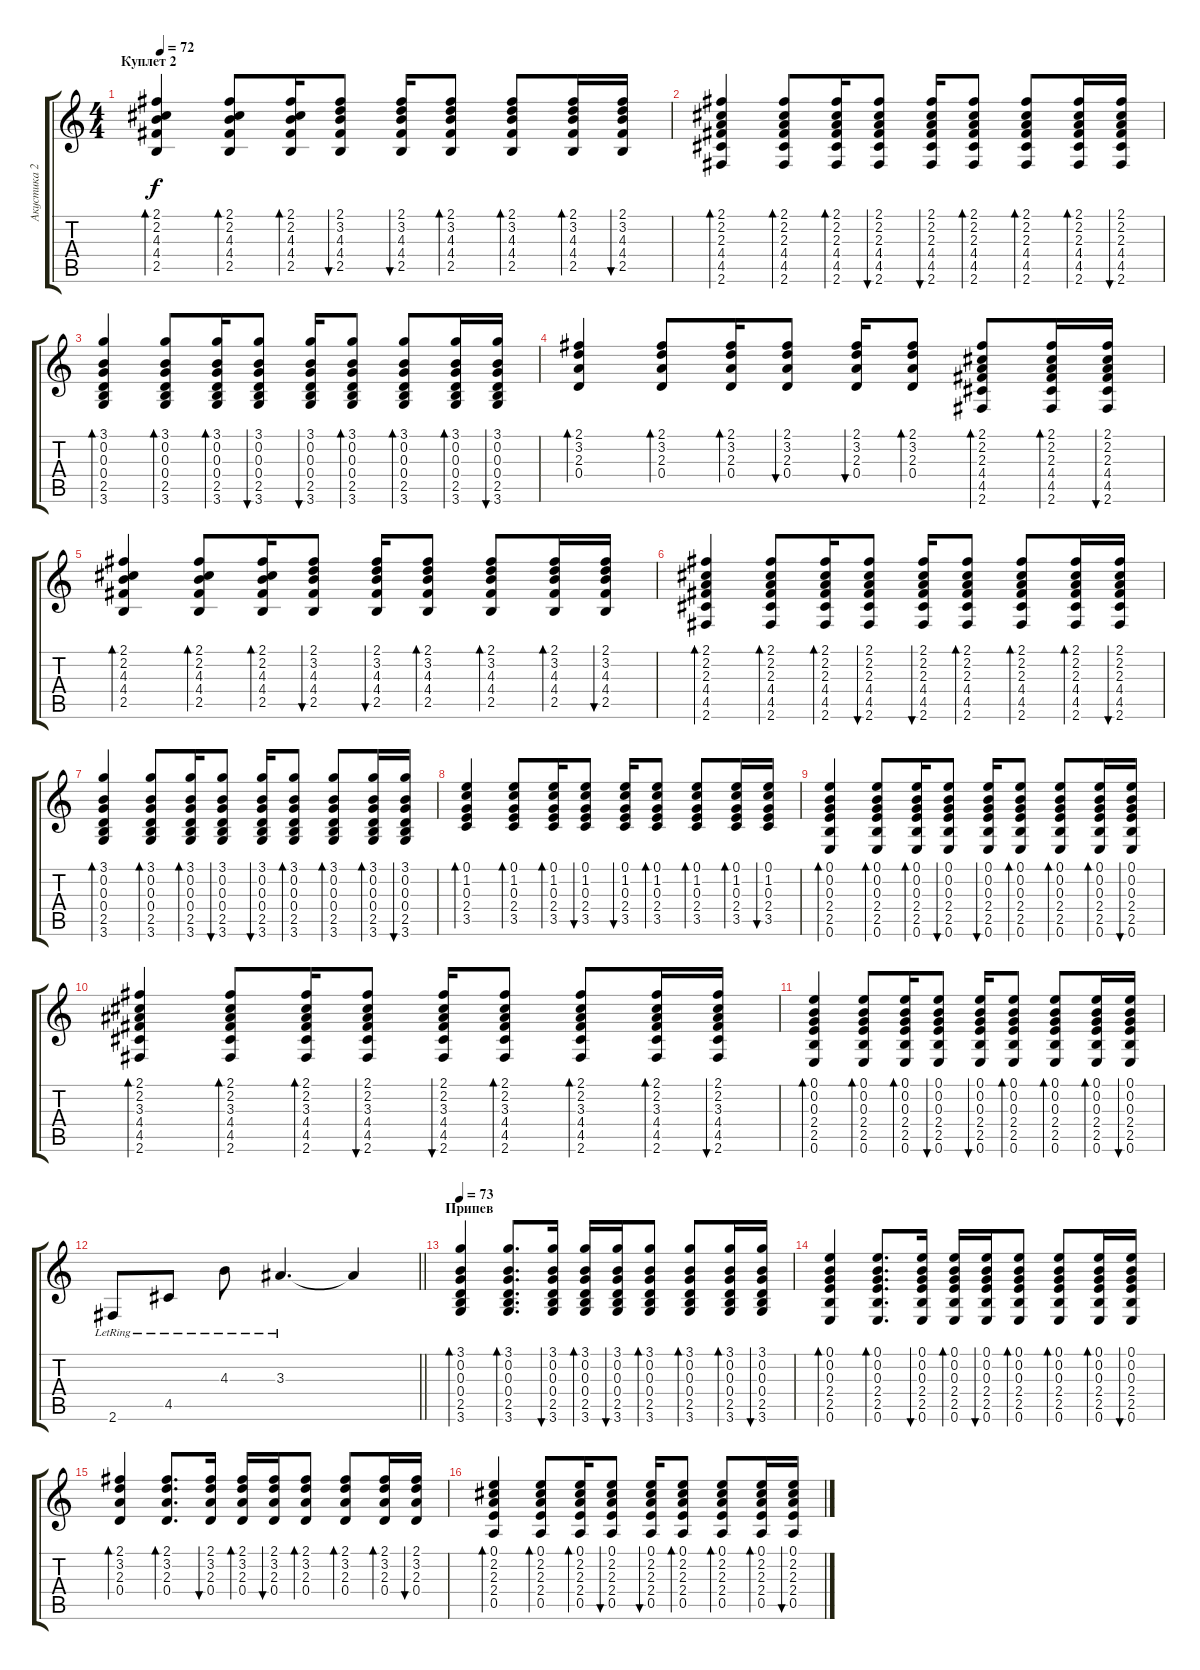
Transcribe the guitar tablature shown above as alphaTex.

\track ("Акустика 2" "Акустика 2") {instrument acousticguitarsteel}
\staff {score tabs}
\tuning (E4 B3 G3 D3 A2 E2) {hide}
\ts (4 4)
\section ("" "Куплет 2")
\tempo 72
\clef g2
\ks c
(2.1 2.2 4.3 4.4 2.5).4{bd 30 dy f} (2.1 2.2 4.3 4.4 2.5).8{bd 30} (2.1 2.2 4.3 4.4 2.5).16{bd 30} (2.1 3.2 4.3 4.4 2.5).8{bu 30} (2.1 3.2 4.3 4.4 2.5).16{bu 30} (2.1 3.2 4.3 4.4 2.5).8{bd 30} (2.1 3.2 4.3 4.4 2.5).8{bd 30} (2.1 3.2 4.3 4.4 2.5).16{bd 30} (2.1 3.2 4.3 4.4 2.5).16{bu 30} |
(2.1 2.2 2.3 4.4 4.5 2.6).4{bd 30} (2.1 2.2 2.3 4.4 4.5 2.6).8{bd 30} (2.1 2.2 2.3 4.4 4.5 2.6).16{bd 30} (2.1 2.2 2.3 4.4 4.5 2.6).8{bu 30} (2.1 2.2 2.3 4.4 4.5 2.6).16{bu 30} (2.1 2.2 2.3 4.4 4.5 2.6).8{bd 30} (2.1 2.2 2.3 4.4 4.5 2.6).8{bd 30} (2.1 2.2 2.3 4.4 4.5 2.6).16{bd 30} (2.1 2.2 2.3 4.4 4.5 2.6).16{bu 30} |
(3.1 0.2 0.3 0.4 2.5 3.6).4{bd 30} (3.1 0.2 0.3 0.4 2.5 3.6).8{bd 30} (3.1 0.2 0.3 0.4 2.5 3.6).16{bd 30} (3.1 0.2 0.3 0.4 2.5 3.6).8{bu 30} (3.1 0.2 0.3 0.4 2.5 3.6).16{bu 30} (3.1 0.2 0.3 0.4 2.5 3.6).8{bd 30} (3.1 0.2 0.3 0.4 2.5 3.6).8{bd 30} (3.1 0.2 0.3 0.4 2.5 3.6).16{bd 30} (3.1 0.2 0.3 0.4 2.5 3.6).16{bu 30} |
(2.1 3.2 2.3 0.4).4{bd 30} (2.1 3.2 2.3 0.4).8{bd 30} (2.1 3.2 2.3 0.4).16{bd 30} (2.1 3.2 2.3 0.4).8{bu 30} (2.1 3.2 2.3 0.4).16{bu 30} (2.1 3.2 2.3 0.4).8{bd 30} (2.1 2.2 2.3 4.4 4.5 2.6).8{bd 30} (2.1 2.2 2.3 4.4 4.5 2.6).16{bd 30} (2.1 2.2 2.3 4.4 4.5 2.6).16{bu 30} |
(2.1 2.2 4.3 4.4 2.5).4{bd 30} (2.1 2.2 4.3 4.4 2.5).8{bd 30} (2.1 2.2 4.3 4.4 2.5).16{bd 30} (2.1 3.2 4.3 4.4 2.5).8{bu 30} (2.1 3.2 4.3 4.4 2.5).16{bu 30} (2.1 3.2 4.3 4.4 2.5).8{bd 30} (2.1 3.2 4.3 4.4 2.5).8{bd 30} (2.1 3.2 4.3 4.4 2.5).16{bd 30} (2.1 3.2 4.3 4.4 2.5).16{bu 30} |
(2.1 2.2 2.3 4.4 4.5 2.6).4{bd 30} (2.1 2.2 2.3 4.4 4.5 2.6).8{bd 30} (2.1 2.2 2.3 4.4 4.5 2.6).16{bd 30} (2.1 2.2 2.3 4.4 4.5 2.6).8{bu 30} (2.1 2.2 2.3 4.4 4.5 2.6).16{bu 30} (2.1 2.2 2.3 4.4 4.5 2.6).8{bd 30} (2.1 2.2 2.3 4.4 4.5 2.6).8{bd 30} (2.1 2.2 2.3 4.4 4.5 2.6).16{bd 30} (2.1 2.2 2.3 4.4 4.5 2.6).16{bu 30} |
(3.1 0.2 0.3 0.4 2.5 3.6).4{bd 30} (3.1 0.2 0.3 0.4 2.5 3.6).8{bd 30} (3.1 0.2 0.3 0.4 2.5 3.6).16{bd 30} (3.1 0.2 0.3 0.4 2.5 3.6).8{bu 30} (3.1 0.2 0.3 0.4 2.5 3.6).16{bu 30} (3.1 0.2 0.3 0.4 2.5 3.6).8{bd 30} (3.1 0.2 0.3 0.4 2.5 3.6).8{bd 30} (3.1 0.2 0.3 0.4 2.5 3.6).16{bd 30} (3.1 0.2 0.3 0.4 2.5 3.6).16{bu 30} |
(0.1 1.2 0.3 2.4 3.5).4{bd 30} (0.1 1.2 0.3 2.4 3.5).8{bd 30} (0.1 1.2 0.3 2.4 3.5).16{bd 30} (0.1 1.2 0.3 2.4 3.5).8{bu 30} (0.1 1.2 0.3 2.4 3.5).16{bu 30} (0.1 1.2 0.3 2.4 3.5).8{bd 30} (0.1 1.2 0.3 2.4 3.5).8{bd 30} (0.1 1.2 0.3 2.4 3.5).16{bd 30} (0.1 1.2 0.3 2.4 3.5).16{bu 30} |
(0.1 0.2 0.3 2.4 2.5 0.6).4{bd 30} (0.1 0.2 0.3 2.4 2.5 0.6).8{bd 30} (0.1 0.2 0.3 2.4 2.5 0.6).16{bd 30} (0.1 0.2 0.3 2.4 2.5 0.6).8{bu 30} (0.1 0.2 0.3 2.4 2.5 0.6).16{bu 30} (0.1 0.2 0.3 2.4 2.5 0.6).8{bd 30} (0.1 0.2 0.3 2.4 2.5 0.6).8{bd 30} (0.1 0.2 0.3 2.4 2.5 0.6).16{bd 30} (0.1 0.2 0.3 2.4 2.5 0.6).16{bu 30} |
(2.1 2.2 3.3 4.4 4.5 2.6).4{bd 30} (2.1 2.2 3.3 4.4 4.5 2.6).8{bd 30} (2.1 2.2 3.3 4.4 4.5 2.6).16{bd 30} (2.1 2.2 3.3 4.4 4.5 2.6).8{bu 30} (2.1 2.2 3.3 4.4 4.5 2.6).16{bu 30} (2.1 2.2 3.3 4.4 4.5 2.6).8{bd 30} (2.1 2.2 3.3 4.4 4.5 2.6).8{bd 30} (2.1 2.2 3.3 4.4 4.5 2.6).16{bd 30} (2.1 2.2 3.3 4.4 4.5 2.6).16{bu 30} |
(0.1 0.2 0.3 2.4 2.5 0.6).4{bd 30} (0.1 0.2 0.3 2.4 2.5 0.6).8{bd 30} (0.1 0.2 0.3 2.4 2.5 0.6).16{bd 30} (0.1 0.2 0.3 2.4 2.5 0.6).8{bu 30} (0.1 0.2 0.3 2.4 2.5 0.6).16{bu 30} (0.1 0.2 0.3 2.4 2.5 0.6).8{bd 30} (0.1 0.2 0.3 2.4 2.5 0.6).8{bd 30} (0.1 0.2 0.3 2.4 2.5 0.6).16{bd 30} (0.1 0.2 0.3 2.4 2.5 0.6).16{bu 30} |
\barLineRight lightlight
2.6{lr}.8 4.5{lr}.8 4.3{lr}.8 3.3{lr}.4{d} 3.3{t}.4 |
\section ("" "Припев")
\tempo 73
(3.1 0.2 0.3 0.4 2.5 3.6).4{bd 30} (3.1 0.2 0.3 0.4 2.5 3.6).8{d bd 30} (3.1 0.2 0.3 0.4 2.5 3.6).16{bu 30} (3.1 0.2 0.3 0.4 2.5 3.6).16{bd 30} (3.1 0.2 0.3 0.4 2.5 3.6).16{bu 30} (3.1 0.2 0.3 0.4 2.5 3.6).8{bd 30} (3.1 0.2 0.3 0.4 2.5 3.6).8{bd 30} (3.1 0.2 0.3 0.4 2.5 3.6).16{bd 30} (3.1 0.2 0.3 0.4 2.5 3.6).16{bu 30} |
(0.1 0.2 0.3 2.4 2.5 0.6).4{bd 30} (0.1 0.2 0.3 2.4 2.5 0.6).8{d bd 30} (0.1 0.2 0.3 2.4 2.5 0.6).16{bu 30} (0.1 0.2 0.3 2.4 2.5 0.6).16{bd 30} (0.1 0.2 0.3 2.4 2.5 0.6).16{bu 30} (0.1 0.2 0.3 2.4 2.5 0.6).8{bd 30} (0.1 0.2 0.3 2.4 2.5 0.6).8{bd 30} (0.1 0.2 0.3 2.4 2.5 0.6).16{bd 30} (0.1 0.2 0.3 2.4 2.5 0.6).16{bu 30} |
(2.1 3.2 2.3 0.4).4{bd 30} (2.1 3.2 2.3 0.4).8{d bd 30} (2.1 3.2 2.3 0.4).16{bu 30} (2.1 3.2 2.3 0.4).16{bd 30} (2.1 3.2 2.3 0.4).16{bu 30} (2.1 3.2 2.3 0.4).8{bd 30} (2.1 3.2 2.3 0.4).8{bd 30} (2.1 3.2 2.3 0.4).16{bd 30} (2.1 3.2 2.3 0.4).16{bu 30} |
(0.1 2.2 2.3 2.4 0.5).4{bd 30} (0.1 2.2 2.3 2.4 0.5).8{bd 30} (0.1 2.2 2.3 2.4 0.5).16{bd 30} (0.1 2.2 2.3 2.4 0.5).8{bu 30} (0.1 2.2 2.3 2.4 0.5).16{bu 30} (0.1 2.2 2.3 2.4 0.5).8{bd 30} (0.1 2.2 2.3 2.4 0.5).8{bd 30} (0.1 2.2 2.3 2.4 0.5).16{bd 30} (0.1 2.2 2.3 2.4 0.5).16{bu 30}
